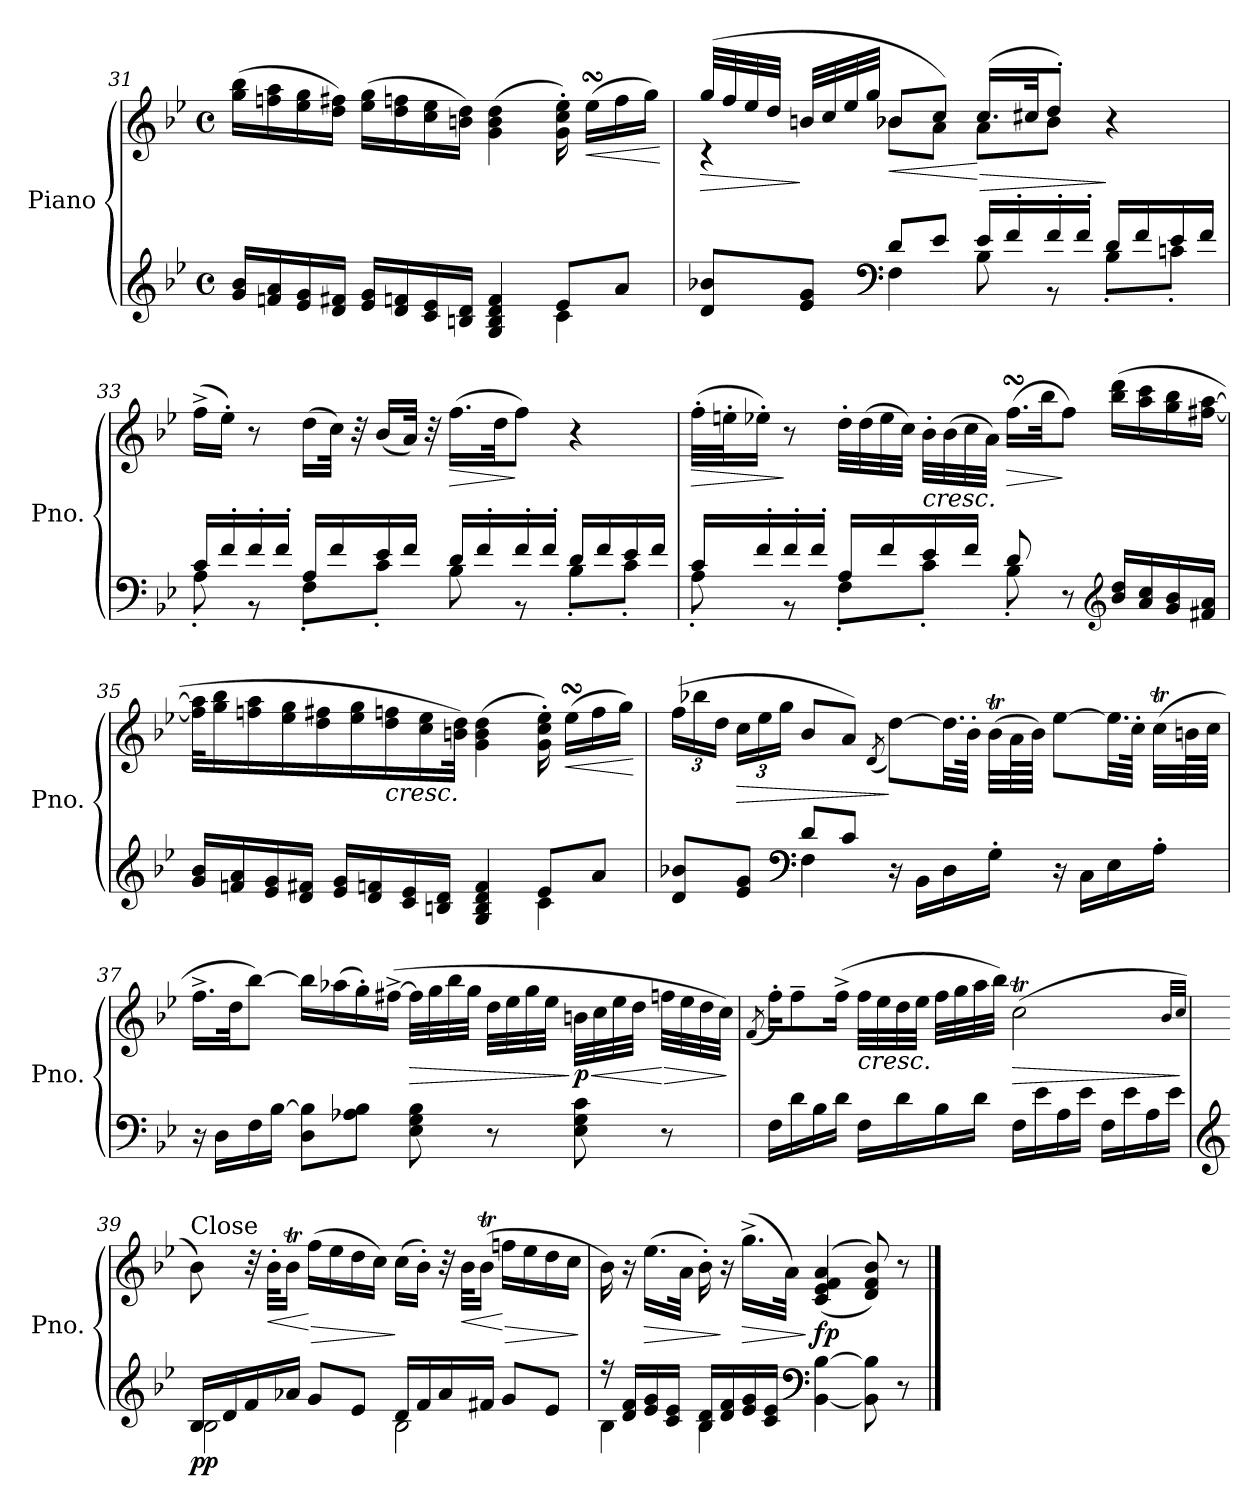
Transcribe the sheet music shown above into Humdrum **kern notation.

**kern	**kern	**dynam
*part1	*part1	*part1
*staff2	*staff1	*staff1/2
*I"Piano	*	*
*I'Pno.	*	*
*clefG2	*clefG2	*
*k[b-e-]	*k[b-e-]	*
*M4/4	*M4/4	*
*met(c)	*met(c)	*
=31	=31	=31
*^	*	*
!	!	!	!LO:DY:b
16g/<< 16b-/<<LL	2ryy	(16gg\ 16bb-\LL	other-dynamics
16fn/<< 16a/<<	.	16ffn\ 16aa\	.
16e-/ 16g/	.	16ee-\ 16gg\	.
16d/ 16f#X/JJ	.	16dd\ 16ff#X\JJ)	.
!	!	!	!LO:DY:b
16e-/<< 16g/<<LL	.	(16ee-\ 16gg\LL	other-dynamics
16d/<< 16fn/<<	.	16dd\ 16ffn\	.
16c/ 16e-/	.	16cc\ 16ee-\	.
16Bn/ 16d/JJ	.	16bn\ 16dd\JJ)	.
!	!	!	!LO:DY:b
4G/ 4B/ 4d/ 4f/	4ryy	(>4g\ 4b\ 4dd\	other-dynamics
8e-/L	4c<\	16g\' 16cc\' 16ee-\')	.
!	!	!	!LO:HP:b
.	.	(16ee-sSSs\LL	<
8a/J	.	16ff\	.
.	.	16gg\JJ)	.
*v	*v	*	*
.	.	[
=32	=32	=32
*^	*	*
!	!	!	!LO:HP:b
*	*	*^	*
8d/<< 8b-X/<<L	4ryy	(32gg/LLL	4r	>
.	.	32ff/	.	.
.	.	32ee-/	.	.
.	.	32dd/JJJ	.	.
8e-/ 8g/J	.	32bn/LLL	.	]
.	.	32cc/	.	.
.	.	32ee-/	.	.
.	.	32gg/JJJ	.	.
*clefF4	*	*	*	*
!	!	!	!	!LO:HP:b
8d/L	4F<\	8b-X/L	8b-\L	<
8e-</J	.	8cc/J)	8a\J	.
!	!	!	!	!LO:HP:n=1:b
16e-/LL	8B-<\	(16.cc/LL	8a\L	[ >
16f'/	.	.	.	.
.	.	32cc#X/JK	.	.
16f<'/	8r	8dd'/J)	8b-\J	.
16f<'/JJ	.	.	.	.
16d/LL	8B-'\L	4r	4ryy	]
16f/	.	.	.	.
16e-/	8cn'\J	.	.	.
16f/JJ	.	.	.	.
*	*	*v	*v	*
=33	=33	=33	=33
16c/LL	8A'\	(16ff^\LL	.
16f'/	.	16ee-'\JJ)	.
16f'/	8r	8r	.
16f'/JJ	.	.	.
16A/LL	8F'\L	(16dd\LL	.
16f/	.	32cc\JJk)	.
.	.	32r	.
16e-/	8c'\J	(16b-/LL	.
16f/JJ	.	32a/JJk)	.
.	.	32r	.
!	!	!	!LO:HP:b
16d/LL	8B-\	(16.ff\LL	>
16f'/	.	.	.
.	.	32dd\JK	.
16f'/	8r	8ff\J)	]
16f'/JJ	.	.	.
16d/LL	8B-'\L	4r	.
16f/	.	.	.
16e-/	8c'\J	.	.
16f/JJ	.	.	.
=34	=34	=34	=34
!	!	!	!LO:HP:b
16c/LL	8A'\	(32ff'\LLL	>
.	.	32een'\J	.
16f'/	.	16ee-X'\JJ)	.
16f'/	8r	8r	]
16f'/JJ	.	.	.
16A/LL	8F'\L	32dd'\LLL	.
.	.	(32dd\	.
16f/	.	32ee-\	.
.	.	32cc\JJJ)	.
!	!	!LO:TX:b:i:t=cresc.	!
16e-/	8c'\J	32b-'\LLL	.
.	.	(32b-\	.
16f/JJ	.	32cc\	.
.	.	32a\JJJ)	.
!	!	!	!LO:HP:b
8d/	8B-'\	(16.ffsSSS\LL	>
.	.	32bb-\JK	.
8r	4.ryy	8ff\J)	]
*clefG2	*	*	*
!	!	!	!LO:DY:b
16b-/>> 16dd/>>LL	.	(16bb-\ 16ddd\LL	other-dynamics
16a/>> 16cc/>>	.	16aa\ 16ccc\	.
16g/ 16b-/	.	16gg\ 16bb-\	.
16f#X/ 16a/JJ	.	[16ff#X\ [16aa\JJ	.
=35	=35	=35	=35
16g/>> 16b-/>>LL	2ryy	32ff#\] 32aa\]KLL	.
!	!	!	!LO:DY:b
.	.	16gg\ 16bb-\	other-dynamics
16fn/>> 16a/>>	.	.	.
.	.	16ffn\ 16aa\	.
16e-/ 16g/	.	.	.
.	.	16ee-\ 16gg\	.
16d/ 16f#X/JJ	.	.	.
.	.	16dd\ 16ff#X\	.
16e-/ 16g/LL	.	.	.
!	!	!	!LO:DY:b
.	.	16ee-\ 16gg\	other-dynamics
16d/>> 16fn/>>	.	.	.
!	!	!LO:TX:b:i:t=cresc.	!
.	.	16dd\ 16ffn\	.
16c/ 16e-/	.	.	.
.	.	16cc\ 16ee-\	.
16Bn/ 16d/JJ	.	.	.
.	.	32bn\ 32dd\JJk)	.
!	!	!	!LO:DY:b
4G/ 4B/ 4d/ 4f/	4ryy	(>4g\ 4b\ 4dd\	other-dynamics
8e-/L	4c\	16g\' 16cc\' 16ee-\')	.
!	!	!	!LO:HP:b
.	.	(16ee-sSSs\LL	<
8a/J	.	16ff\	.
.	.	16gg\JJ)	.
*v	*v	*	*
.	.	[
=36	=36	=36
*^	*	*
*	*	*Xbrackettup	*
8d/ 8b-X/L	4ryy	(24ff\LL	.
.	.	24bb-X\	.
.	.	24dd\JJ	.
!	!	!	!LO:HP:b
8e-/ 8g/J	.	24cc\LL	>
.	.	24ee-\	.
.	.	24gg\JJ	.
*clefF4	*	*	*
8d/L	4F\	8b-/L	.
8c/J	.	8a/J)	.
.	.	(8qd/	.
!	!	!	!LO:DY:n=1:b=2
!	!	!	!LO:DY:n=2:b
16r	2ryy	[8dd\L)	] mf f
16BB-\LL	.	.	.
16D\	.	32.dd\LL]	.
.	.	64b-'\JJJk	.
16G'\JJ	.	(32b-T\LLL	.
.	.	64a\L	.
.	.	64b-\JJJJ)	.
16r	.	[8ee-\L	.
16C\LL	.	.	.
16E-\	.	32.ee-\LL]	.
.	.	64cc'\JJJk	.
16A'\JJ	.	(32ccT\LLL	.
.	.	64bn\L	.
.	.	64cc\JJJJ	.
*v	*v	*	*
=37	=37	=37
16r	16.ff^\LL	.
16D\LL	.	.
.	32dd\JK	.
16F\	[8bb-\J)	.
[16B-\JJ	.	.
8D\ 8B-\]L	16bb-\LL]	.
.	(16aa-X\	.
8A-X\ 8B-\J	16gg'\)	.
.	([16ff#X^\JJ	.
!	!	!LO:HP:b
8E-\<<< 8G\<<< 8B-\<<<	32ff#\LLL]	>
.	32gg\	.
.	32bb-\	.
.	32gg\JJJ	.
8r	32dd\LLL	.
.	32ee-\	.
.	32gg\	.
.	32ee-\JJJ	.
!	!	!LO:HP:n=1:b
!	!	!LO:DY:n=1:b
8E-\ 8G\ 8c\	32bn\LLL	] < p
.	32cc\	.
.	32ee-\	.
.	32dd\JJJ	.
!	!	!LO:HP:n=1:b
8r	32ffn\LLL	[ >
.	32ee-\	.
.	32dd\	.
.	32cc\JJJ)	.
.	.	]
=38	=38	=38
.	(8qf/	.
16F\LL	16ff<'\KL)	.
16d\	8ff<~\	.
16B-\	.	.
16d\JJ	(16ff<^\Jk	.
!	!LO:TX:b:i:t=cresc.	!
16F\LL	32ff\LLL	.
.	32ee-\	.
16d\	32dd\	.
.	32ee-\JJJ	.
16B-\	32ff\LLL	.
.	32gg\	.
16d\JJ	32aa\	.
.	32bb-\JJJ)	.
!	!	!LO:HP:b
!	!	!LO:DY:n=1:b=2
!	!	!LO:DY:n=2:b
16F\LL	(<2ccT\	> mf f
16e-\	.	.
16A\	.	.
16e-\JJ	.	.
16F\LL	.	.
16e-\	.	.
16A\	.	.
16e-\JJ	.	.
.	32qb-/LLL	.
.	32qcc/JJJ	.
.	.	]
=39	=39	=39
*clefG2	*	*
*^	*	*
!	!	!LO:TX:a:t=Close	!
!	!	!	!LO:DY:b=2
!	!	!	!LO:DY:n=1:b
16B-/LL	2B-\	8b-\)	p p
16d</	.	.	.
16f</	.	32r	.
!	!	!	!LO:HP:b
.	.	32b-'\KLL	<
16a-X/JJ	.	16b-T\JJ	.
!	!	!	!LO:HP:n=1:b
8g/L	.	(16ff\LL	[ >
.	.	16ee-\	.
8e-</J	.	16dd\	.
.	.	16cc\JJ)	.
16d</LL	2B-\	(16cc\LL	]
16f</	.	16b-'\JJ)	.
16a-/	.	32r	.
!	!	!	!LO:HP:b
.	.	32b-\KLL	<
16f#X</JJ	.	(16b-T\JJ	.
!	!	!	!LO:HP:n=1:b
8g/L	.	16ffn\LL	[ >
.	.	16ee-\	.
8e-</J	.	16dd\	.
.	.	16cc\JJ	.
*v	*v	*	*
.	.	]
=40	=40	=40
*^	*	*
16r	4B-\	16b-\)	.
16d/ 16f/LL	.	16r	.
!	!	!	!LO:HP:b
16e-/ 16g/	.	(16.ee-\LL	>
16c/ 16e-/JJ	.	.	.
.	.	32a\JJk	.
16B-/ 16d/LL	4B-\	16b-'\)	.
16d/ 16f/	.	16r	]
!	!	!	!LO:HP:b
16e-/ 16g/	.	(16.gg^\LL	>
16c/ 16e-/JJ	.	.	.
.	.	32a\JJk)	.
*clefF4	*	*	*
!	!	!	!LO:DY:n=1:b
[4BB-\ [4B-\	2ryy	(>(4c/ 4e-/ 4f/ 4a/	] fp
8BB-\] 8B-\]	.	8d/ 8f/ 8b-/))	.
8r	.	8r	.
*v	*v	*	*
==	==	==
*-	*-	*-
